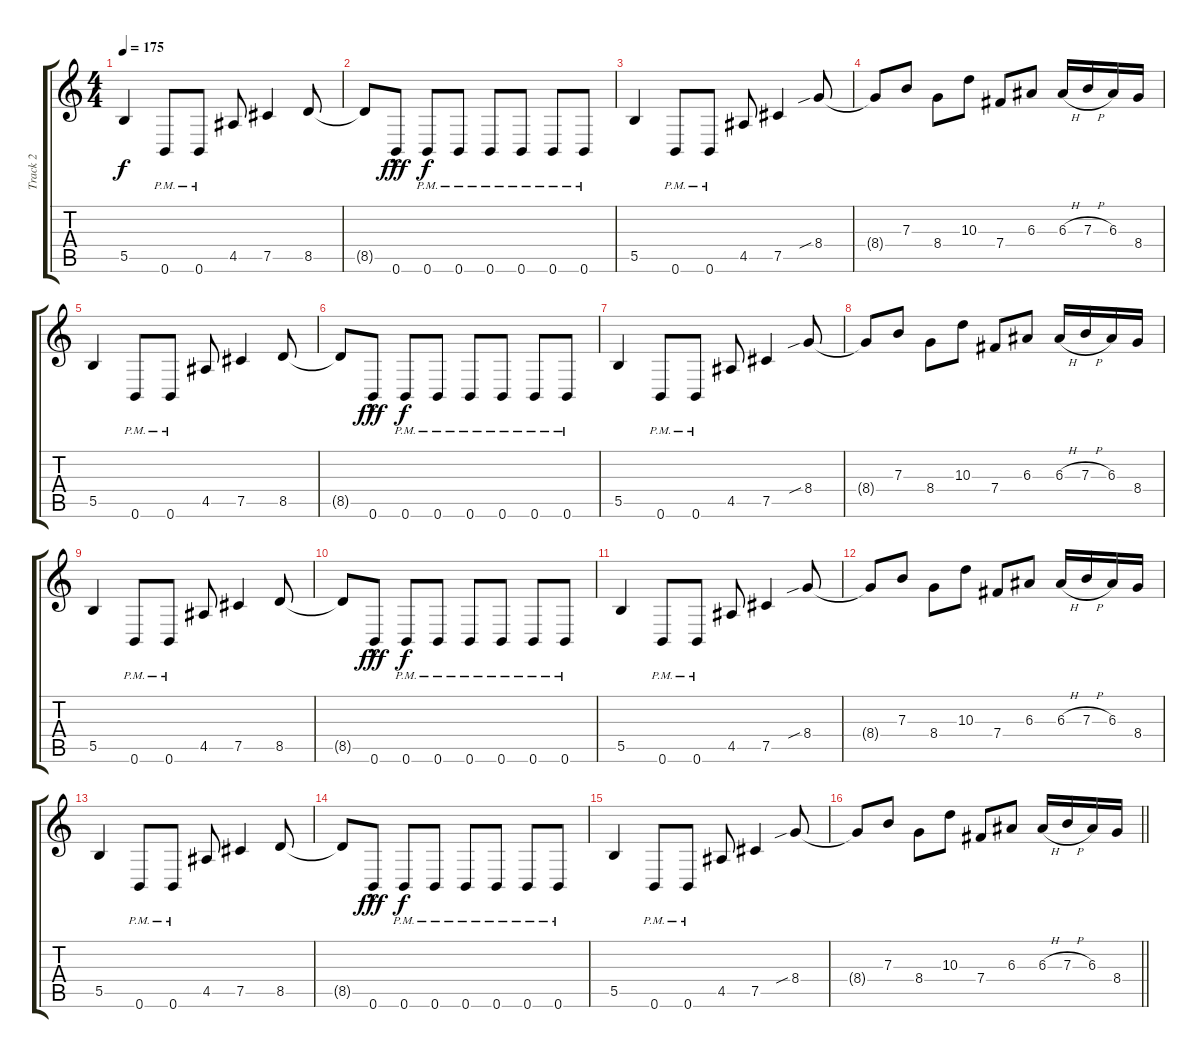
\track ("Track 2" "Track 2") {instrument distortionguitar}
\staff {score tabs}
\tuning (Db4 Ab3 E3 B2 Gb2 B1) {hide}
\ts (4 4)
\tempo 175
\clef g2
\ks c
5.5.4{dy f} 0.6{pm}.8 0.6{pm}.8 4.5.8 7.5.4 8.5.8 |
8.5{t}.8 0.6{hac}.8{dy fff} 0.6{pm}.8{dy f} 0.6{pm}.8 0.6{pm}.8 0.6{pm}.8 0.6{pm}.8 0.6{pm}.8 |
5.5.4 0.6{pm}.8 0.6{pm}.8 4.5.8 7.5.4 8.4{sib}.8 |
8.4{t}.8 7.3.8 8.4.8 10.3.8 7.4.8 6.3.8 6.3{h}.16 7.3{h}.16 6.3.16 8.4.16 |
5.5.4 0.6{pm}.8 0.6{pm}.8 4.5.8 7.5.4 8.5.8 |
8.5{t}.8 0.6{hac}.8{dy fff} 0.6{pm}.8{dy f} 0.6{pm}.8 0.6{pm}.8 0.6{pm}.8 0.6{pm}.8 0.6{pm}.8 |
5.5.4 0.6{pm}.8 0.6{pm}.8 4.5.8 7.5.4 8.4{sib}.8 |
8.4{t}.8 7.3.8 8.4.8 10.3.8 7.4.8 6.3.8 6.3{h}.16 7.3{h}.16 6.3.16 8.4.16 |
5.5.4 0.6{pm}.8 0.6{pm}.8 4.5.8 7.5.4 8.5.8 |
8.5{t}.8 0.6{hac}.8{dy fff} 0.6{pm}.8{dy f} 0.6{pm}.8 0.6{pm}.8 0.6{pm}.8 0.6{pm}.8 0.6{pm}.8 |
5.5.4 0.6{pm}.8 0.6{pm}.8 4.5.8 7.5.4 8.4{sib}.8 |
8.4{t}.8 7.3.8 8.4.8 10.3.8 7.4.8 6.3.8 6.3{h}.16 7.3{h}.16 6.3.16 8.4.16 |
5.5.4 0.6{pm}.8 0.6{pm}.8 4.5.8 7.5.4 8.5.8 |
8.5{t}.8 0.6{hac}.8{dy fff} 0.6{pm}.8{dy f} 0.6{pm}.8 0.6{pm}.8 0.6{pm}.8 0.6{pm}.8 0.6{pm}.8 |
5.5.4 0.6{pm}.8 0.6{pm}.8 4.5.8 7.5.4 8.4{sib}.8 |
\barLineRight lightlight
8.4{t}.8 7.3.8 8.4.8 10.3.8 7.4.8 6.3.8 6.3{h}.16 7.3{h}.16 6.3.16 8.4.16
